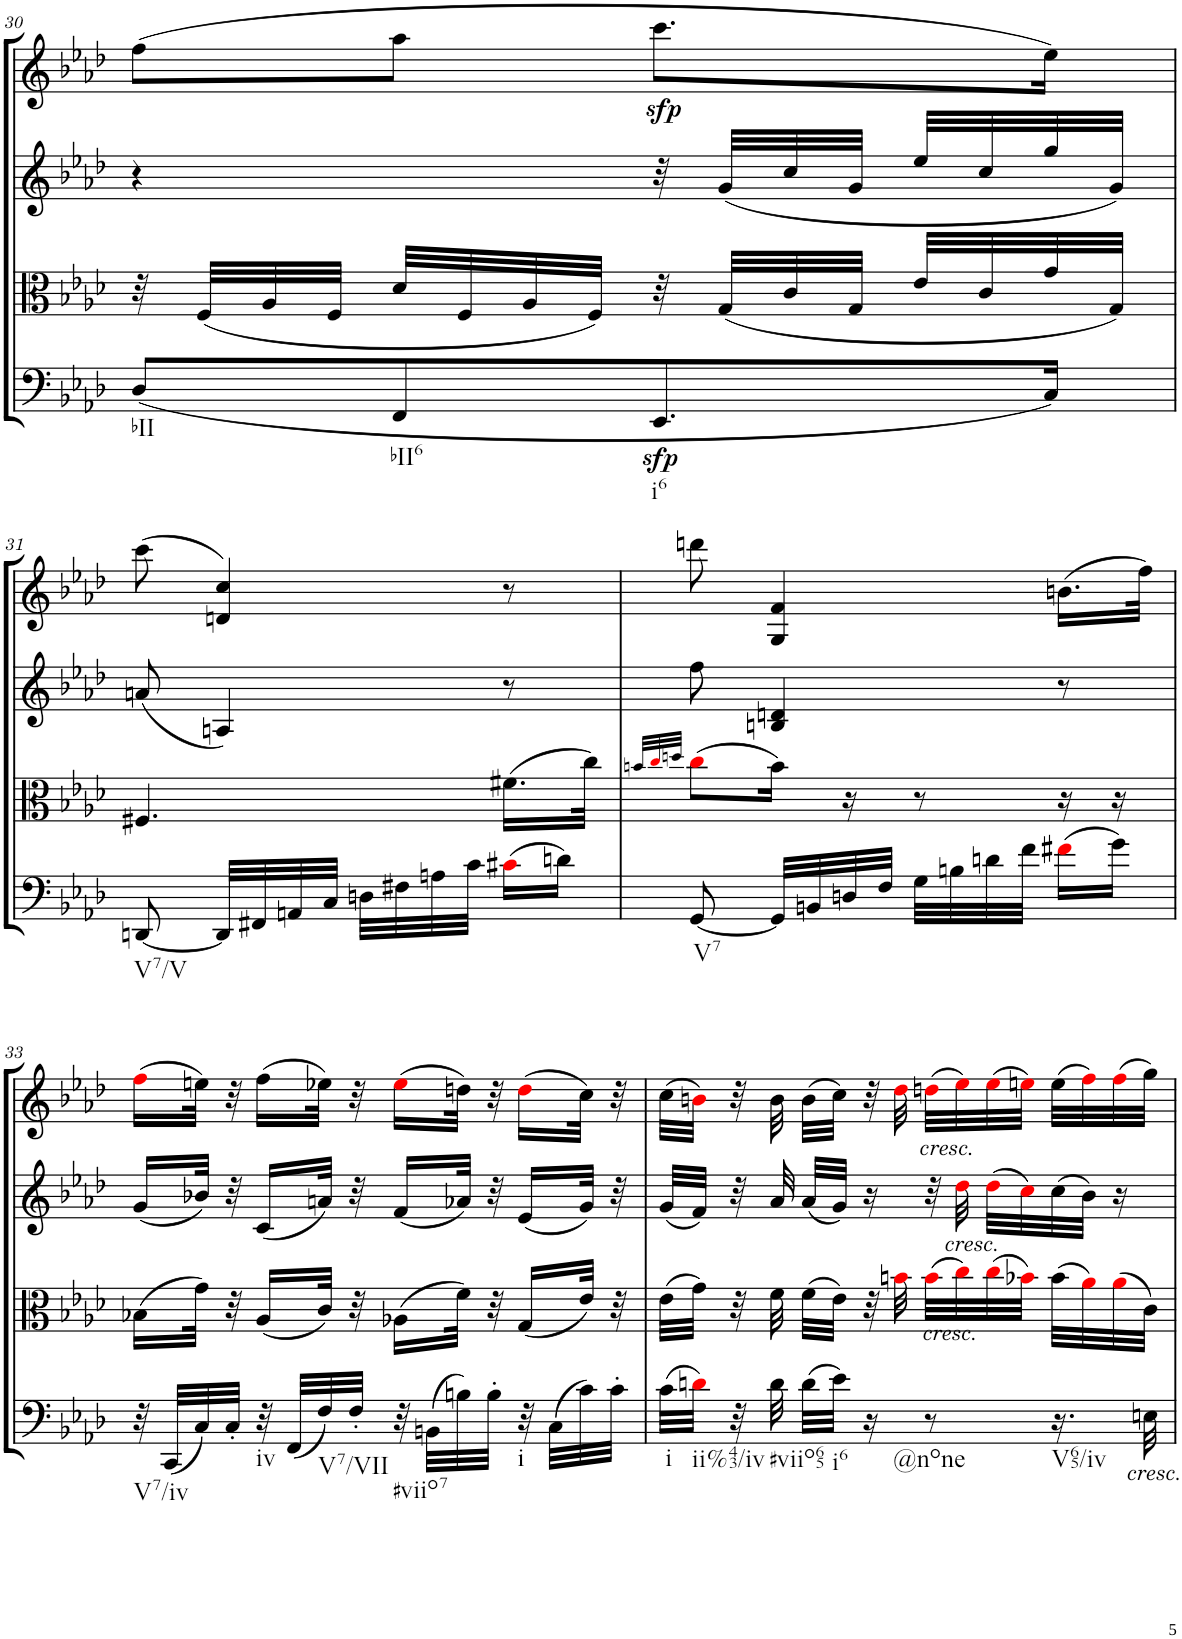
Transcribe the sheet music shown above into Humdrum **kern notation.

**kern	**dynam	**kern	**kern	**kern	**dynam
*part4	*part4	*part3	*part2	*part1	*part1
*staff4	*staff4	*staff3	*staff2	*staff1	*staff1
*I"Cello	*	*I"Viola	*I"2nd Violin	*I"1st Violin	*
*	*	*I'Vla	*I'Vln	*I'Vln	*
!!LO:PB:g=z
*clefF4	*	*clefC3	*clefG2	*clefG2	*
*k[b-e-a-d-]	*	*k[b-e-a-d-]	*k[b-e-a-d-]	*k[b-e-a-d-]	*
*f:	*	*f:	*f:	*f:	*
*M2/4	*	*M2/4	*M2/4	*M2/4	*
=30	=30	=30	=30	=30	=30
!LO:TX:b:t=bII	!	!	!	!	!
(8D-/L	.	32r	4r	(8ff\L	.
.	.	(32F/LLL	.	.	.
.	.	32A-/	.	.	.
.	.	32F/JJJ	.	.	.
!LO:TX:b:t=bII6	!	!	!	!	!
8FF/	.	32d-/LLL	.	8aa-\J	.
.	.	32F/	.	.	.
.	.	32A-/	.	.	.
.	.	32F/JJJ)	.	.	.
!LO:TX:b:t=i6	!	!	!	!	!
!	!LO:DY:b	!	!	!	!LO:DY:b
8.EE-/	sfp	32r	32r	8.ccc\L	sfp
.	.	(32G/LLL	(32g/LLL	.	.
.	.	32c/	32cc/	.	.
.	.	32G/JJJ	32g/JJJ	.	.
.	.	32e-/LLL	32ee-/LLL	.	.
.	.	32c/	32cc/	.	.
16C/Jk)	.	32g/	32gg/	16ee-\Jk)	.
.	.	32G/JJJ)	32g/JJJ)	.	.
!!LO:LB:g=z
=31	=31	=31	=31	=31	=31
!LO:TX:b:t=V7/V	!	!	!	!	!
[8DDn/	.	4.F#X/	(8an/	(8ccc\	.
32DD/LLL]	.	.	4An/)	4dn/ 4cc/)	.
32FF#X/	.	.	.	.	.
32AAn/	.	.	.	.	.
32C/JJJ	.	.	.	.	.
32Dn\LLL	.	.	.	.	.
32F#X\	.	.	.	.	.
32An\	.	.	.	.	.
32c\JJJ	.	.	.	.	.
(16c#Xi\LL	.	(16.f#X\LL	8r	8r	.
16dn\JJ)	.	.	.	.	.
.	.	32cc\JJk)	.	.	.
=32	=32	=32	=32	=32	=32
.	.	32qbn/LLL	.	.	.
.	.	32qcci/	.	.	.
.	.	32qddn/JJJ	.	.	.
!LO:TX:b:t=V7	!	!	!	!	!
[8GG/	.	(8cci\L	8ff\	8dddn\	.
32GG/LLL]	.	16b\Jk)	4Bn/ 4dn/	4G/ 4f/	.
32BBn/	.	.	.	.	.
32Dn/	.	16r	.	.	.
32F/JJJ	.	.	.	.	.
32G\LLL	.	8r	.	.	.
32Bn\	.	.	.	.	.
32dn\	.	.	.	.	.
32f\JJJ	.	.	.	.	.
(16f#Xi\LL	.	16r	8r	(16.bn\LL	.
16g\JJ)	.	16r	.	.	.
.	.	.	.	32ff\JJk)	.
!!LO:LB:g=z
=33	=33	=33	=33	=33	=33
!LO:TX:b:t=V7/iv	!	!	!	!	!
32r	.	(16B-X\LL	(16g/LL	(16ffi\LL	.
(32CC/LLL	.	.	.	.	.
32C/)	.	32g\JJk)	32b-X/JJk)	32een\JJk)	.
32C'/JJJ	.	32r	32r	32r	.
!LO:TX:b:t=iv	!	!	!	!	!
32r	.	(16A-/LL	(16c/LL	(16ff\LL	.
(32FF/LLL	.	.	.	.	.
!LO:TX:b:t=V7/VII	!	!	!	!	!
32F/)	.	32c/JJk)	32an/JJk)	32ee-X\JJk)	.
32F'/JJJ	.	32r	32r	32r	.
!LO:TX:b:t=#viio7	!	!	!	!	!
32r	.	(16A-X\LL	(16f/LL	(16ee-i\LL	.
(32BBn\LLL	.	.	.	.	.
32Bn\)	.	32f\JJk)	32a-X/JJk)	32ddn\JJk)	.
32B'\JJJ	.	32r	32r	32r	.
!LO:TX:b:t=i	!	!	!	!	!
32r	.	(16G/LL	(16e-/LL	(16ddi\LL	.
(32C\LLL	.	.	.	.	.
32c\)	.	32e-/JJk)	32g/JJk)	32cc\JJk)	.
32c'\JJJ	.	32r	32r	32r	.
=34	=34	=34	=34	=34	=34
!LO:TX:b:t=i	!	!	!	!	!
(32c\LLL	.	(32e-\LLL	(32g/LLL	(32cc\LLL	.
!LO:TX:b:t=ii%43/iv	!	!	!	!	!
32dni\JJJ)	.	32g\JJJ)	32f/JJJ)	32bni\JJJ)	.
32r	.	32r	32r	32r	.
!LO:TX:b:t=#viio65	!	!	!	!	!
32d\	.	32f\	32a-/	32b\	.
(32d\LLL	.	(32f\LLL	(32a-/LLL	(32b\LLL	.
!LO:TX:b:t=i6	!	!	!	!	!
32e-\JJJ)	.	32e-\JJJ)	32g/JJJ)	32cc\JJJ)	.
!LO:TX:b:t=@none	!	!	!	!	!
16r	.	32r	16r	32r	.
.	.	32bni\	.	32dd-i\	.
!	!	!	!LO:TX:a:i:t=cresc.	!	!
!	!	!LO:TX:a:i:t=cresc.	!	!	!
8r	.	(32bi\LLL	32r	(32ddni\LLL	.
.	.	32cci\)	32dd-i\	32ee-i\)	.
!	!	!	!LO:TX:b:i:t=cresc.	!	!
.	.	(32cci\	(32dd-i\LLL	(32ee-i\	.
.	.	32b-Xi\JJJ)	32cci\)	32eeni\JJJ)	.
!LO:TX:b:t=V65/iv	!	!	!	!	!
16.r	.	(32b-\LLL	(32cc\	(32ee\LLL	.
.	.	32a-i\)	32b-\JJJ)	32ffi\)	.
.	.	(32a-i\	16r	(32ffi\	.
!LO:TX:b:i:t=cresc.	!	!	!	!	!
32En\	.	32c\JJJ)	.	32gg\JJJ)	.
=	=	=	=	=	=
*-	*-	*-	*-	*-	*-
